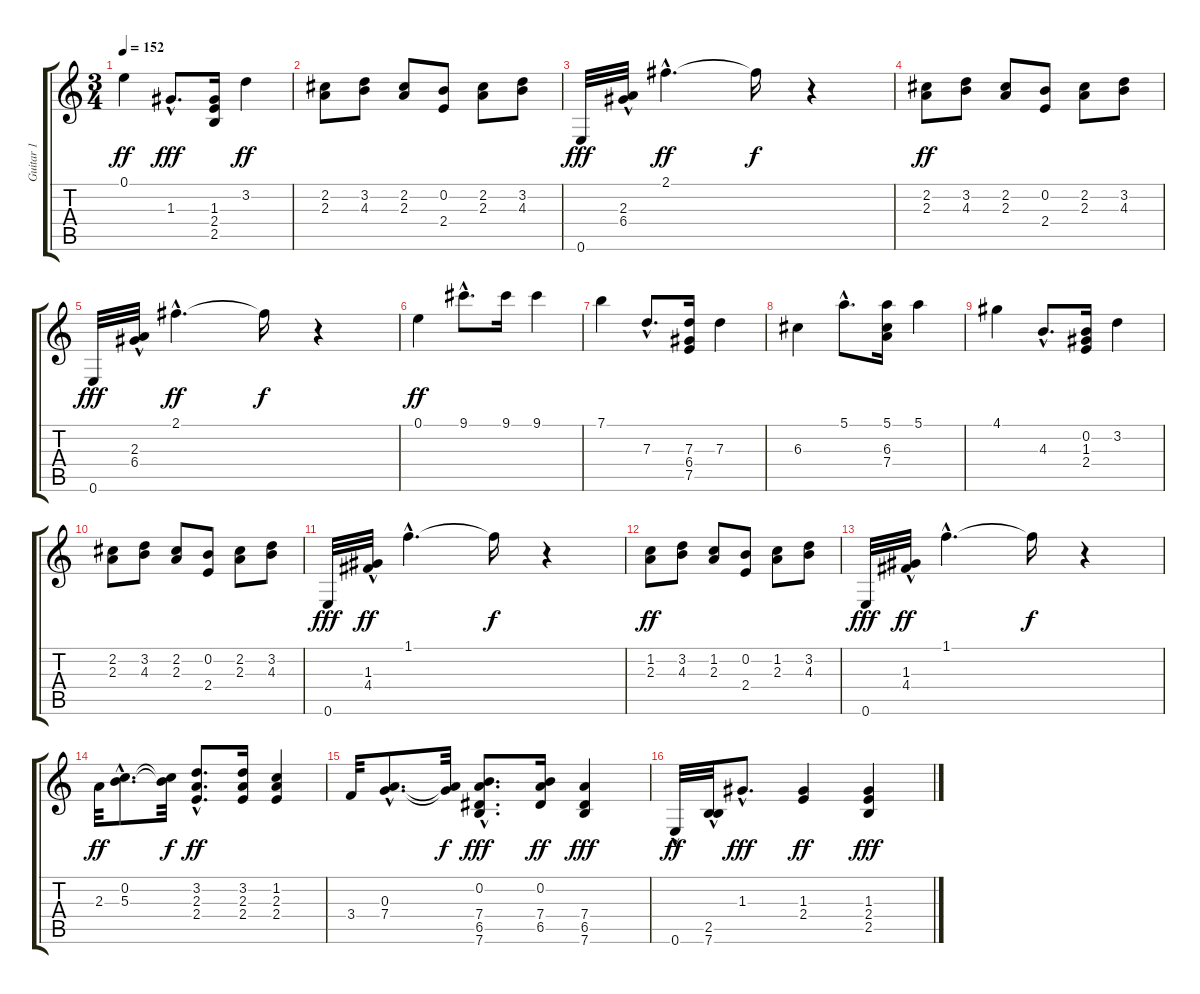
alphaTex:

\track ("Guitar 1" "Guitar 1") {instrument acousticguitarnylon}
\staff {score tabs}
\tuning (E4 B3 G3 D3 A2 E2) {hide}
\ts (3 4)
\tempo 152
\clef g2
\ks c
0.1.4{dy ff} 1.3{hac}.8{d dy fff} (1.3 2.4 2.5).16 3.2.4{dy ff} |
(2.2 2.3).8 (3.2 4.3).8 (2.2 2.3).8 (0.2 2.4).8 (2.2 2.3).8 (3.2 4.3).8 |
0.6.32{dy fff} (2.3{hac} 6.4{hac}).32 2.1{hac}.4{d dy ff} 2.1{t}.16{dy f} r.4 |
(2.2 2.3).8{dy ff} (3.2 4.3).8 (2.2 2.3).8 (0.2 2.4).8 (2.2 2.3).8 (3.2 4.3).8 |
0.6.32{dy fff} (2.3{hac} 6.4{hac}).32 2.1{hac}.4{d dy ff} 2.1{t}.16{dy f} r.4 |
0.1.4{dy ff} 9.1{hac}.8{d} 9.1.16 9.1.4 |
7.1.4 7.3{hac}.8{d} (7.3 6.4 7.5).16 7.3.4 |
6.3.4 5.1{hac}.8{d} (5.1 6.3 7.4).16 5.1.4 |
4.1.4 4.3{hac}.8{d} (0.2 1.3 2.4).16 3.2.4 |
(2.2 2.3).8 (3.2 4.3).8 (2.2 2.3).8 (0.2 2.4).8 (2.2 2.3).8 (3.2 4.3).8 |
0.6.32{dy fff} (1.3{hac} 4.4{hac}).32{dy ff} 1.1{hac}.4{d} 1.1{t}.16{dy f} r.4 |
(1.2 2.3).8{dy ff} (3.2 4.3).8 (1.2 2.3).8 (0.2 2.4).8 (1.2 2.3).8 (3.2 4.3).8 |
0.6.32{dy fff} (1.3{hac} 4.4{hac}).32{dy ff} 1.1{hac}.4{d} 1.1{t}.16{dy f} r.4 |
2.3.32{dy ff} (0.2{hac} 5.3{hac}).8{d} (0.2{t} 5.3{t}).32{dy f} (3.2{hac} 2.3{hac} 2.4{hac}).8{d dy ff} (3.2 2.3 2.4).16 (1.2 2.3 2.4).4 |
3.4.32 (0.3{hac} 7.4{hac}).8{d} (0.3{t} 7.4{t}).32{dy f} (0.2{hac} 7.4{hac} 6.5{hac} 7.6{hac}).8{d dy fff} (0.2 7.4 6.5).16{dy ff} (7.4 6.5 7.6).4{dy fff} |
0.6{hac}.32{dy ff} (2.5{hac} 7.6{hac}).32 1.3{hac}.8{d dy fff} (1.3 2.4).4{dy ff} (1.3 2.4 2.5).4{dy fff}
